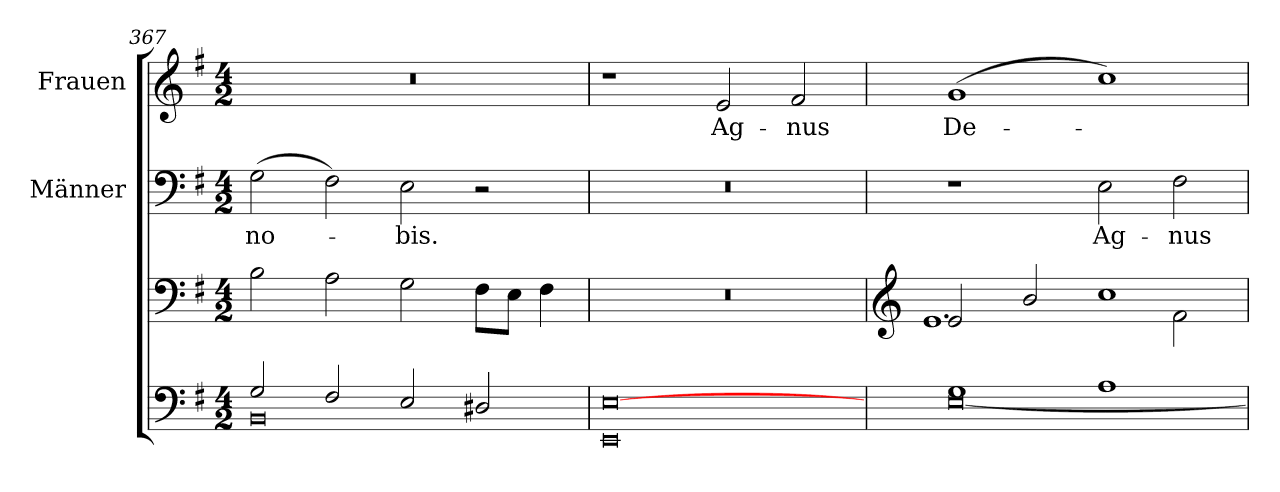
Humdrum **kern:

**kern	**kern	**kern	**text	**kern	**text
*part3	*part3	*part2	*part2	*part1	*part1
*staff4	*staff3	*staff2	*staff2	*staff1	*staff1
*	*	*I"Männer	*	*I"Frauen	*
*clefF4	*clefF4	*clefF4	*	*clefG2	*
*k[f#]	*k[f#]	*k[f#]	*	*k[f#]	*
*G:	*G:	*G:	*	*G:	*
*M4/2	*M4/2	*M4/2	*	*M4/2	*
=367	=367	=367	=367	=367	=367
*^	*	*	*	*	*
!	!	!	!	!LO:LY:b	!	!
2G/	0BB	2B\	(>2G\	no-	0r	.
2F#/	.	2A\	2F#\)	.	.	.
!	!	!	!	!LO:LY:b	!	!
2E/	.	2G\	2E\	-bis.	.	.
2D#X/	.	8F#\L	2r	.	.	.
.	.	8E\J	.	.	.	.
.	.	4F#\	.	.	.	.
!!LO:LB:g=z
=368	=368	=368	=368	=368	=368	=368
[>0E	0EE	0r	0r	.	1r	.
!	!	!	!	!	!	!LO:LY:b
.	.	.	.	.	2e/	Ag-
!	!	!	!	!	!	!LO:LY:b
.	.	.	.	.	2f#/	-nus
=369	=369	=369	=369	=369	=369	=369
*	*	*clefG2	*	*	*	*
*	*	*^	*	*	*	*
!	!	!	!	!	!	!	!LO:LY:b
1G	[<0E	2e/	1.e	1r	.	(>1g	De-
.	.	2b/	.	.	.	.	.
!	!	!	!	!	!LO:LY:b	!	!
1A	.	1cc	.	2E\	Ag-	1cc)	.
!	!	!	!	!	!LO:LY:b	!	!
.	.	.	2f#\	2F#\	-nus	.	.
*v	*v	*	*	*	*	*	*
*	*v	*v	*	*	*	*
=	=	=	=	=	=
*-	*-	*-	*-	*-	*-
